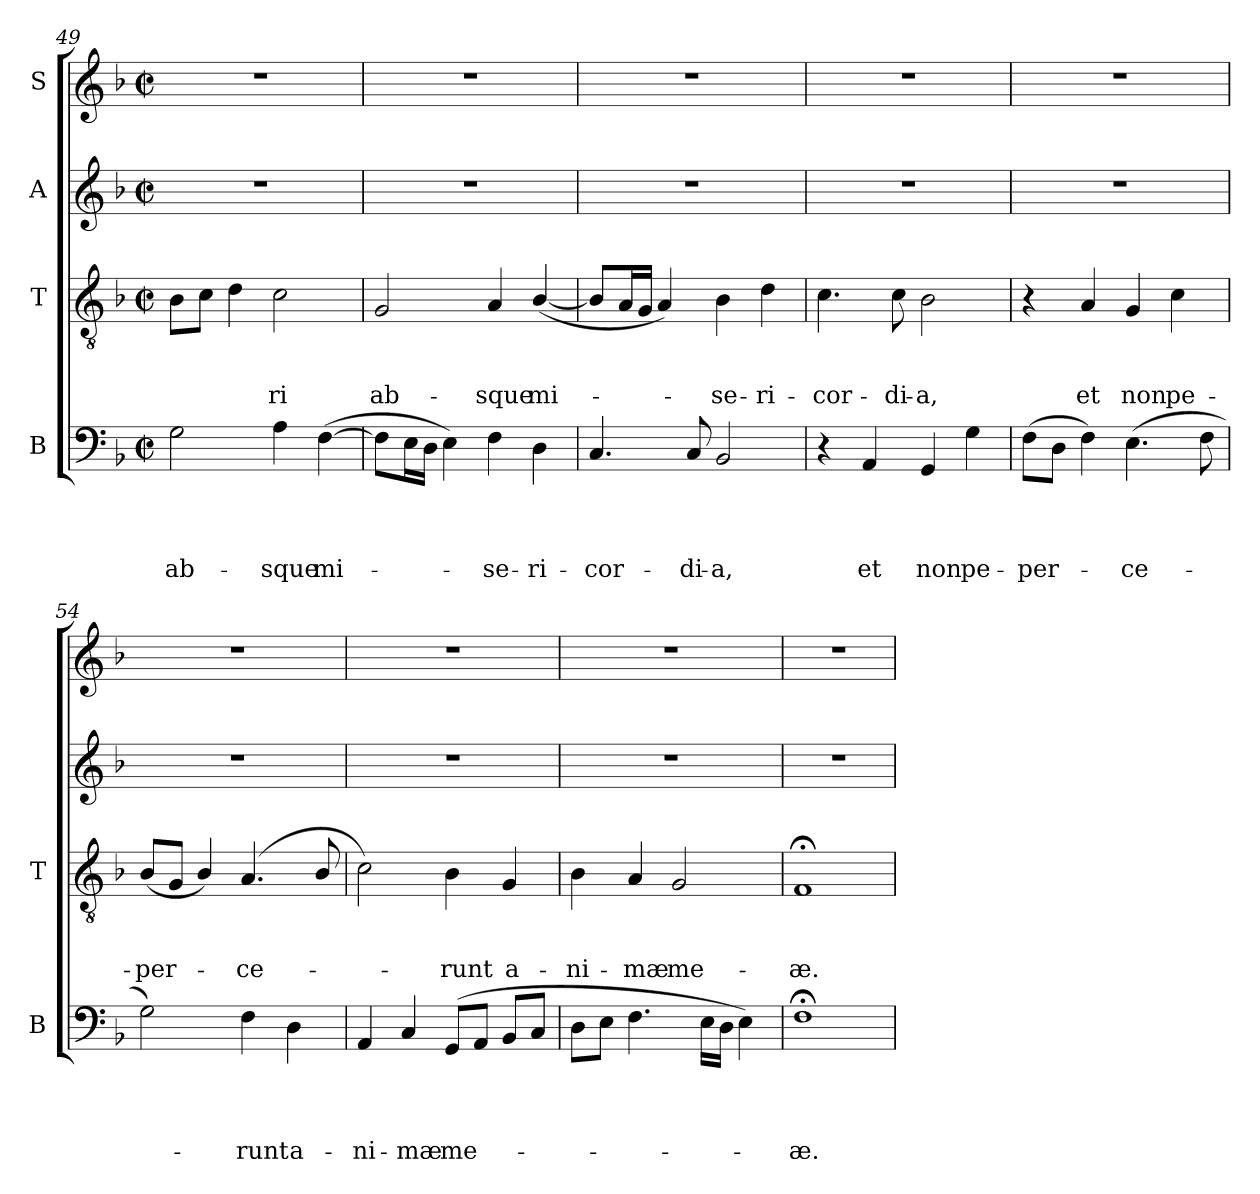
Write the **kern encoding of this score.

**kern	**text	**text	**text	**text	**kern	**text	**text	**text	**kern	**kern
*part4	*part4	*part4	*part4	*part4	*part3	*part3	*part3	*part3	*part2	*part1
*staff4	*staff4	*staff4	*staff4	*staff4	*staff3	*staff3	*staff3	*staff3	*staff2	*staff1
*I"B	*	*	*	*	*I"T	*	*	*	*I"A	*I"S
*I'B	*	*	*	*	*I'T	*	*	*	*	*
*clefF4	*	*	*	*	*clefGv2	*	*	*	*clefG2	*clefG2
*k[b-]	*	*	*	*	*k[b-]	*	*	*	*k[b-]	*k[b-]
*F:	*	*	*	*	*F:	*	*	*	*F:	*F:
*M2/2	*	*	*	*	*M2/2	*	*	*	*M2/2	*M2/2
*met(c|)	*	*	*	*	*met(c|)	*	*	*	*met(c|)	*met(c|)
=49	=49	=49	=49	=49	=49	=49	=49	=49	=49	=49
!	!	!	!	!LO:LY:b	!	!	!	!	!	!
2G\	.	.	.	ab-	8B-\L	.	.	.	1r	1r
.	.	.	.	.	8c\J	.	.	.	.	.
.	.	.	.	.	4d\	.	.	.	.	.
!	!	!	!	!LO:LY:b	!	!	!	!LO:LY:b	!	!
4A\	.	.	.	-sque	2c\	.	.	-ri	.	.
!	!	!	!	!LO:LY:b	!	!	!	!	!	!
(>[<4F\	.	.	.	mi-	.	.	.	.	.	.
!!LO:LB:g=z
=50	=50	=50	=50	=50	=50	=50	=50	=50	=50	=50
!	!	!	!	!	!	!	!	!LO:LY:b	!	!
8F\L]	.	.	.	.	2G/	.	.	ab-	1r	1r
16E\L	.	.	.	.	.	.	.	.	.	.
16D\JJ	.	.	.	.	.	.	.	.	.	.
4E\)	.	.	.	.	.	.	.	.	.	.
!	!	!	!	!LO:LY:b	!	!	!	!LO:LY:b	!	!
4F\	.	.	.	-se-	4A/	.	.	-sque	.	.
!	!	!	!	!LO:LY:b	!	!	!	!LO:LY:b	!	!
4D\	.	.	.	-ri-	(<[<4B-/	.	.	mi-	.	.
=51	=51	=51	=51	=51	=51	=51	=51	=51	=51	=51
!	!	!	!	!LO:LY:b	!	!	!	!	!	!
4.C/	.	.	.	-cor-	8B-/L]	.	.	.	1r	1r
.	.	.	.	.	16A/L	.	.	.	.	.
.	.	.	.	.	16G/JJ	.	.	.	.	.
.	.	.	.	.	4A/)	.	.	.	.	.
!	!	!	!	!LO:LY:b	!	!	!	!	!	!
8C/	.	.	.	-di-	.	.	.	.	.	.
!	!	!	!	!LO:LY:b	!	!	!	!LO:LY:b	!	!
2BB-/	.	.	.	-a,	4B-\	.	.	-se-	.	.
!	!	!	!	!	!	!	!	!LO:LY:b	!	!
.	.	.	.	.	4d\	.	.	-ri-	.	.
=52	=52	=52	=52	=52	=52	=52	=52	=52	=52	=52
!	!	!	!	!	!	!	!	!LO:LY:b	!	!
4r	.	.	.	.	4.c\	.	.	-cor-	1r	1r
!	!	!	!	!LO:LY:b	!	!	!	!	!	!
4AA/	.	.	.	et	.	.	.	.	.	.
!	!	!	!	!	!	!	!	!LO:LY:b	!	!
.	.	.	.	.	8c\	.	.	-di-	.	.
!	!	!	!	!LO:LY:b	!	!	!	!LO:LY:b	!	!
4GG/	.	.	.	non	2B-\	.	.	-a,	.	.
!	!	!	!	!LO:LY:b	!	!	!	!	!	!
4G\	.	.	.	pe-	.	.	.	.	.	.
=53	=53	=53	=53	=53	=53	=53	=53	=53	=53	=53
!	!	!	!	!LO:LY:b	!	!	!	!	!	!
(>8F\L	.	.	.	-per-	4r	.	.	.	1r	1r
8D\J	.	.	.	.	.	.	.	.	.	.
!	!	!	!	!	!	!	!	!LO:LY:b	!	!
4F\)	.	.	.	.	4A/	.	.	et	.	.
!	!	!	!	!LO:LY:b	!	!	!	!LO:LY:b	!	!
(>4.E\	.	.	.	-ce-	4G/	.	.	non	.	.
!	!	!	!	!	!	!	!	!LO:LY:b	!	!
.	.	.	.	.	4c\	.	.	pe-	.	.
8F\	.	.	.	.	.	.	.	.	.	.
!!LO:LB:g=z
=54	=54	=54	=54	=54	=54	=54	=54	=54	=54	=54
!	!	!	!	!	!	!	!	!LO:LY:b	!	!
2G\)	.	.	.	.	(<8B-/L	.	.	-per-	1r	1r
.	.	.	.	.	8G/J	.	.	.	.	.
.	.	.	.	.	4B-/)	.	.	.	.	.
!	!	!	!	!LO:LY:b	!	!	!	!LO:LY:b	!	!
4F\	.	.	.	-runt	(<4.A/	.	.	-ce-	.	.
!	!	!	!	!LO:LY:b	!	!	!	!	!	!
4D\	.	.	.	a-	.	.	.	.	.	.
.	.	.	.	.	8B-/	.	.	.	.	.
=55	=55	=55	=55	=55	=55	=55	=55	=55	=55	=55
!	!	!	!	!LO:LY:b	!	!	!	!	!	!
4AA/	.	.	.	-ni-	2c\)	.	.	.	1r	1r
!	!	!	!	!LO:LY:b	!	!	!	!	!	!
4C/	.	.	.	-mæ	.	.	.	.	.	.
!	!	!	!	!LO:LY:b	!	!	!	!LO:LY:b	!	!
(<8GG/L	.	.	.	me-	4B-\	.	.	-runt	.	.
8AA/J	.	.	.	.	.	.	.	.	.	.
!	!	!	!	!	!	!	!	!LO:LY:b	!	!
8BB-/L	.	.	.	.	4G/	.	.	a-	.	.
8C/J	.	.	.	.	.	.	.	.	.	.
=56	=56	=56	=56	=56	=56	=56	=56	=56	=56	=56
!	!	!	!	!	!	!	!	!LO:LY:b	!	!
8D\L	.	.	.	.	4B-\	.	.	-ni-	1r	1r
8E\J	.	.	.	.	.	.	.	.	.	.
!	!	!	!	!	!	!	!	!LO:LY:b	!	!
4.F\	.	.	.	.	4A/	.	.	-mæ	.	.
!	!	!	!	!	!	!	!	!LO:LY:b	!	!
.	.	.	.	.	2G/	.	.	me-	.	.
16E\LL	.	.	.	.	.	.	.	.	.	.
16D\JJ	.	.	.	.	.	.	.	.	.	.
4E\)	.	.	.	.	.	.	.	.	.	.
=57	=57	=57	=57	=57	=57	=57	=57	=57	=57	=57
!	!	!	!	!LO:LY:b	!	!	!	!LO:LY:b	!	!
1F;<	.	.	.	-æ.	1F;	.	.	-æ.	1r	1r
=	=	=	=	=	=	=	=	=	=	=
*-	*-	*-	*-	*-	*-	*-	*-	*-	*-	*-
